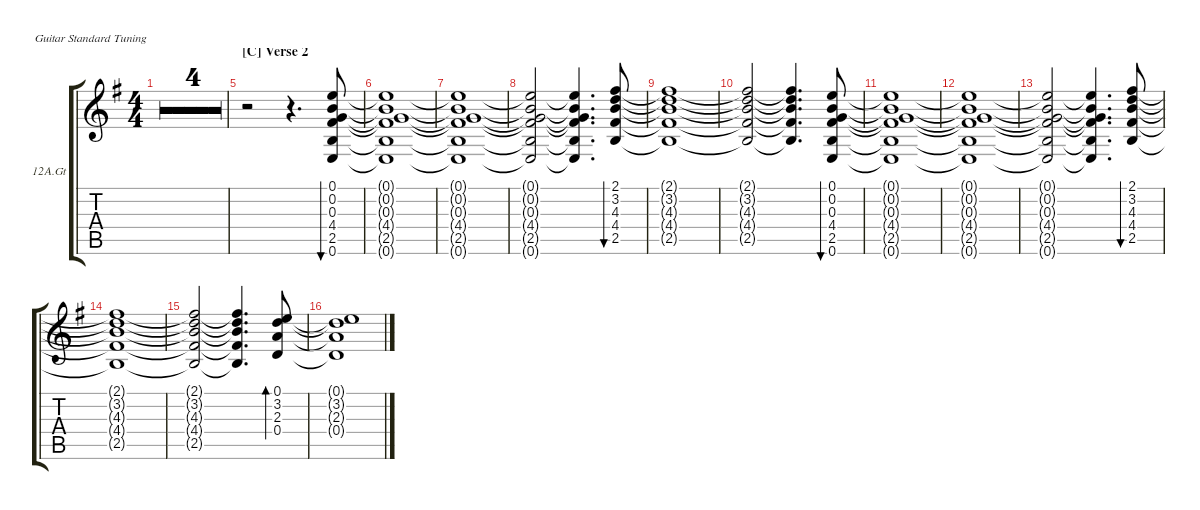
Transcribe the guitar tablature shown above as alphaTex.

\hideDynamics
\bracketExtendMode groupsimilarinstruments
\firstSystemTrackNameOrientation horizontal
\otherSystemsTrackNameOrientation horizontal
\track ("A.Guitar 2" "12A.Gt") {multiBarRest instrument acousticguitarsteel}
\staff {score tabs}
\tuning (E4 B3 G3 D3 A2 E2)
\ts (4 4)
\tempo 112
\clef g2
\ks eminor
r.1{dy mp} |
r.1 |
r.1 |
r.1 |
\section ("C" "Verse 2")
r.2 r.4{d} (0.1 0.2 0.3 4.4 2.5 0.6).8{bu 240} |
(0.1{t} 0.2{t} 0.3{t} 4.4{t} 2.5{t} 0.6{t}).1{dy f} |
(0.1{t} 0.2{t} 0.3{t} 4.4{t} 2.5{t} 0.6{t}).1 |
(0.1{t} 0.2{t} 0.3{t} 4.4{t} 2.5{t} 0.6{t}).2 (0.1{t} 0.2{t} 0.3{t} 4.4{t} 2.5{t} 0.6{t}).4{d} (2.1 3.2 4.3 4.4 2.5).8{bu 240 dy mp} |
(2.1{t} 3.2{t} 4.3{t} 4.4{t} 2.5{t}).1{dy f} |
(2.1{t} 3.2{t} 4.3{t} 4.4{t} 2.5{t}).2 (2.1{t} 3.2{t} 4.3{t} 4.4{t} 2.5{t}).4{d} (0.1 0.2 0.3 4.4 2.5 0.6).8{bu 240 dy mp} |
(0.1{t} 0.2{t} 0.3{t} 4.4{t} 2.5{t} 0.6{t}).1{dy f} |
(0.1{t} 0.2{t} 0.3{t} 4.4{t} 2.5{t} 0.6{t}).1 |
(0.1{t} 0.2{t} 0.3{t} 4.4{t} 2.5{t} 0.6{t}).2 (0.1{t} 0.2{t} 0.3{t} 4.4{t} 2.5{t} 0.6{t}).4{d} (2.1 3.2 4.3 4.4 2.5).8{bu 240 dy mp} |
(2.1{t} 3.2{t} 4.3{t} 4.4{t} 2.5{t}).1{dy f} |
(2.1{t} 3.2{t} 4.3{t} 4.4{t} 2.5{t}).2 (2.1{t} 3.2{t} 4.3{t} 4.4{t} 2.5{t}).4{d} (0.1 3.2 2.3 0.4).8{bd 240 dy mp} |
(0.1{t} 3.2{t} 2.3{t} 0.4{t}).1{dy f}
